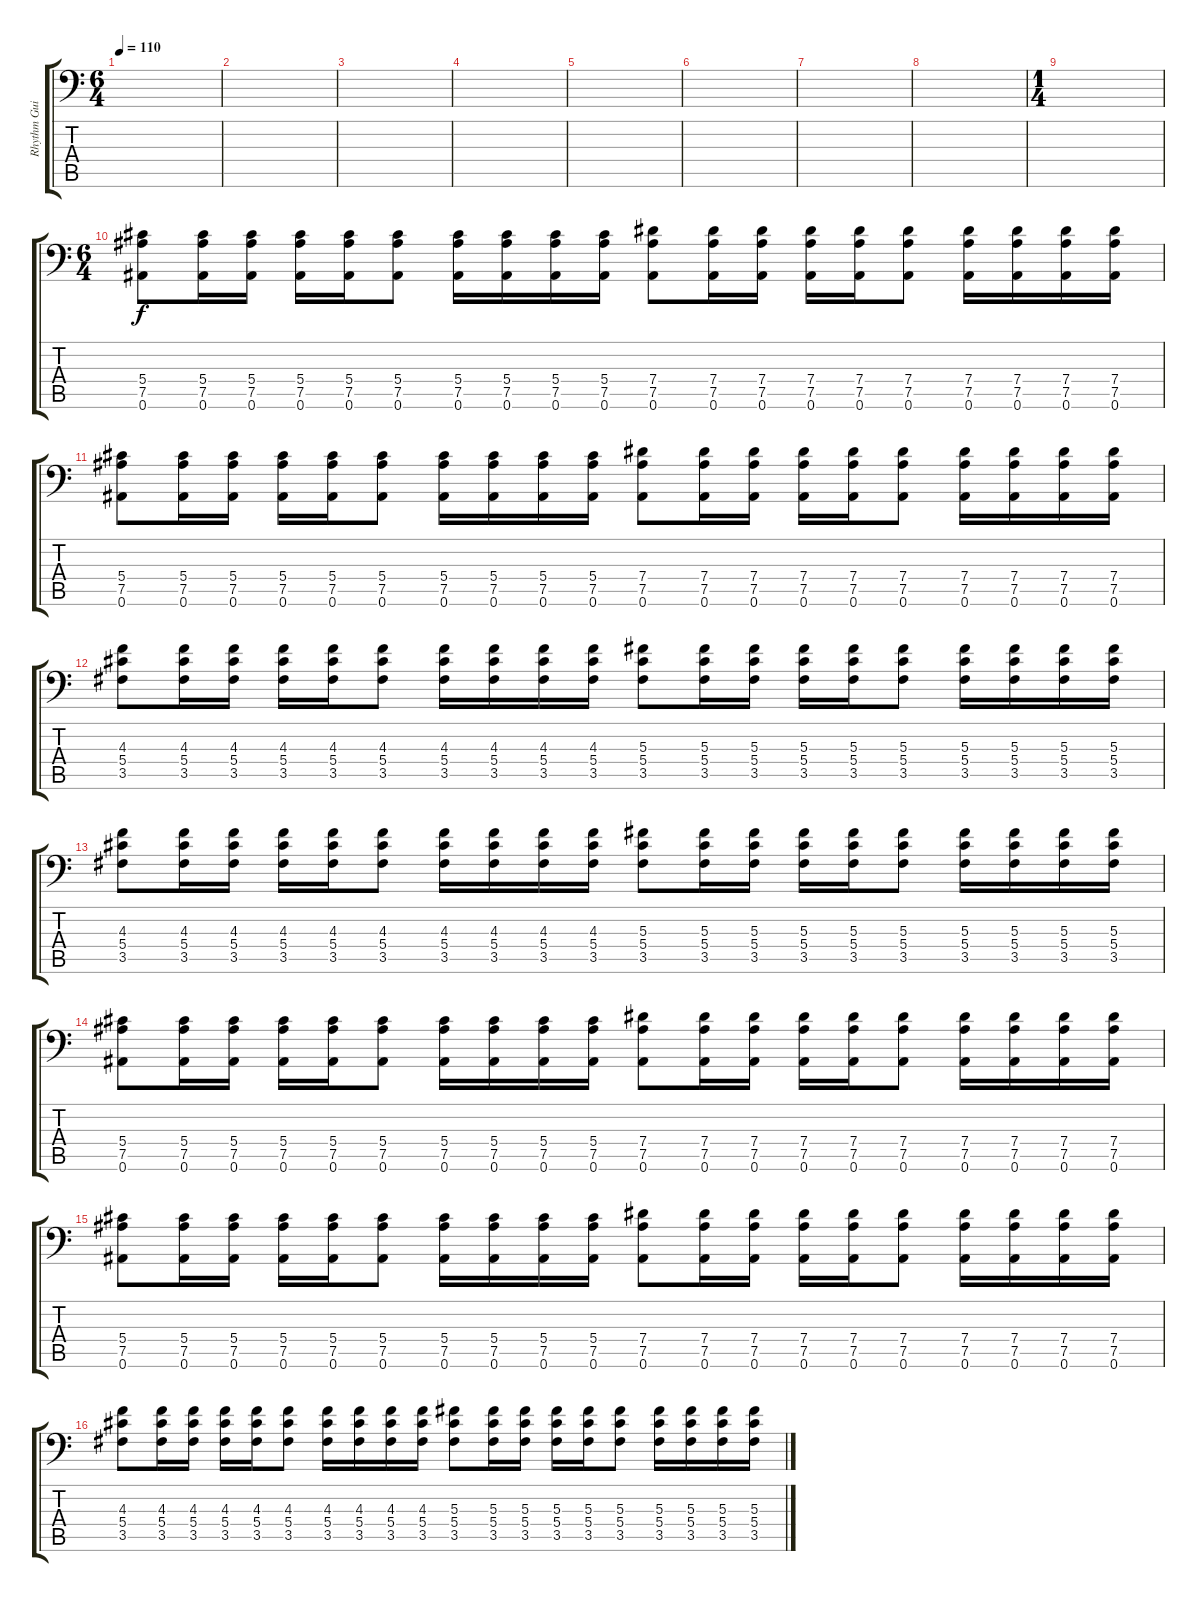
\track ("Rhythm Guitar II" "Rhythm Gui") {instrument overdrivenguitar}
\staff {score tabs}
\tuning (Bb3 F3 Db3 Ab2 Eb2 Bb1) {hide}
\ts (6 4)
\tempo 110
\clef f4
\ks c
|
|
|
|
|
|
|
|
\ts (1 4)
|
\ts (6 4)
(5.4 7.5 0.6).8 (5.4 7.5 0.6).16 (5.4 7.5 0.6).16 (5.4 7.5 0.6).16 (5.4 7.5 0.6).16 (5.4 7.5 0.6).8 (5.4 7.5 0.6).16 (5.4 7.5 0.6).16 (5.4 7.5 0.6).16 (5.4 7.5 0.6).16 (7.4 7.5 0.6).8 (7.4 7.5 0.6).16 (7.4 7.5 0.6).16 (7.4 7.5 0.6).16 (7.4 7.5 0.6).16 (7.4 7.5 0.6).8 (7.4 7.5 0.6).16 (7.4 7.5 0.6).16 (7.4 7.5 0.6).16 (7.4 7.5 0.6).16 |
(5.4 7.5 0.6).8 (5.4 7.5 0.6).16 (5.4 7.5 0.6).16 (5.4 7.5 0.6).16 (5.4 7.5 0.6).16 (5.4 7.5 0.6).8 (5.4 7.5 0.6).16 (5.4 7.5 0.6).16 (5.4 7.5 0.6).16 (5.4 7.5 0.6).16 (7.4 7.5 0.6).8 (7.4 7.5 0.6).16 (7.4 7.5 0.6).16 (7.4 7.5 0.6).16 (7.4 7.5 0.6).16 (7.4 7.5 0.6).8 (7.4 7.5 0.6).16 (7.4 7.5 0.6).16 (7.4 7.5 0.6).16 (7.4 7.5 0.6).16 |
(4.3 5.4 3.5).8 (4.3 5.4 3.5).16 (4.3 5.4 3.5).16 (4.3 5.4 3.5).16 (4.3 5.4 3.5).16 (4.3 5.4 3.5).8 (4.3 5.4 3.5).16 (4.3 5.4 3.5).16 (4.3 5.4 3.5).16 (4.3 5.4 3.5).16 (5.3 5.4 3.5).8 (5.3 5.4 3.5).16 (5.3 5.4 3.5).16 (5.3 5.4 3.5).16 (5.3 5.4 3.5).16 (5.3 5.4 3.5).8 (5.3 5.4 3.5).16 (5.3 5.4 3.5).16 (5.3 5.4 3.5).16 (5.3 5.4 3.5).16 |
(4.3 5.4 3.5).8 (4.3 5.4 3.5).16 (4.3 5.4 3.5).16 (4.3 5.4 3.5).16 (4.3 5.4 3.5).16 (4.3 5.4 3.5).8 (4.3 5.4 3.5).16 (4.3 5.4 3.5).16 (4.3 5.4 3.5).16 (4.3 5.4 3.5).16 (5.3 5.4 3.5).8 (5.3 5.4 3.5).16 (5.3 5.4 3.5).16 (5.3 5.4 3.5).16 (5.3 5.4 3.5).16 (5.3 5.4 3.5).8 (5.3 5.4 3.5).16 (5.3 5.4 3.5).16 (5.3 5.4 3.5).16 (5.3 5.4 3.5).16 |
(5.4 7.5 0.6).8 (5.4 7.5 0.6).16 (5.4 7.5 0.6).16 (5.4 7.5 0.6).16 (5.4 7.5 0.6).16 (5.4 7.5 0.6).8 (5.4 7.5 0.6).16 (5.4 7.5 0.6).16 (5.4 7.5 0.6).16 (5.4 7.5 0.6).16 (7.4 7.5 0.6).8 (7.4 7.5 0.6).16 (7.4 7.5 0.6).16 (7.4 7.5 0.6).16 (7.4 7.5 0.6).16 (7.4 7.5 0.6).8 (7.4 7.5 0.6).16 (7.4 7.5 0.6).16 (7.4 7.5 0.6).16 (7.4 7.5 0.6).16 |
(5.4 7.5 0.6).8 (5.4 7.5 0.6).16 (5.4 7.5 0.6).16 (5.4 7.5 0.6).16 (5.4 7.5 0.6).16 (5.4 7.5 0.6).8 (5.4 7.5 0.6).16 (5.4 7.5 0.6).16 (5.4 7.5 0.6).16 (5.4 7.5 0.6).16 (7.4 7.5 0.6).8 (7.4 7.5 0.6).16 (7.4 7.5 0.6).16 (7.4 7.5 0.6).16 (7.4 7.5 0.6).16 (7.4 7.5 0.6).8 (7.4 7.5 0.6).16 (7.4 7.5 0.6).16 (7.4 7.5 0.6).16 (7.4 7.5 0.6).16 |
(4.3 5.4 3.5).8 (4.3 5.4 3.5).16 (4.3 5.4 3.5).16 (4.3 5.4 3.5).16 (4.3 5.4 3.5).16 (4.3 5.4 3.5).8 (4.3 5.4 3.5).16 (4.3 5.4 3.5).16 (4.3 5.4 3.5).16 (4.3 5.4 3.5).16 (5.3 5.4 3.5).8 (5.3 5.4 3.5).16 (5.3 5.4 3.5).16 (5.3 5.4 3.5).16 (5.3 5.4 3.5).16 (5.3 5.4 3.5).8 (5.3 5.4 3.5).16 (5.3 5.4 3.5).16 (5.3 5.4 3.5).16 (5.3 5.4 3.5).16
